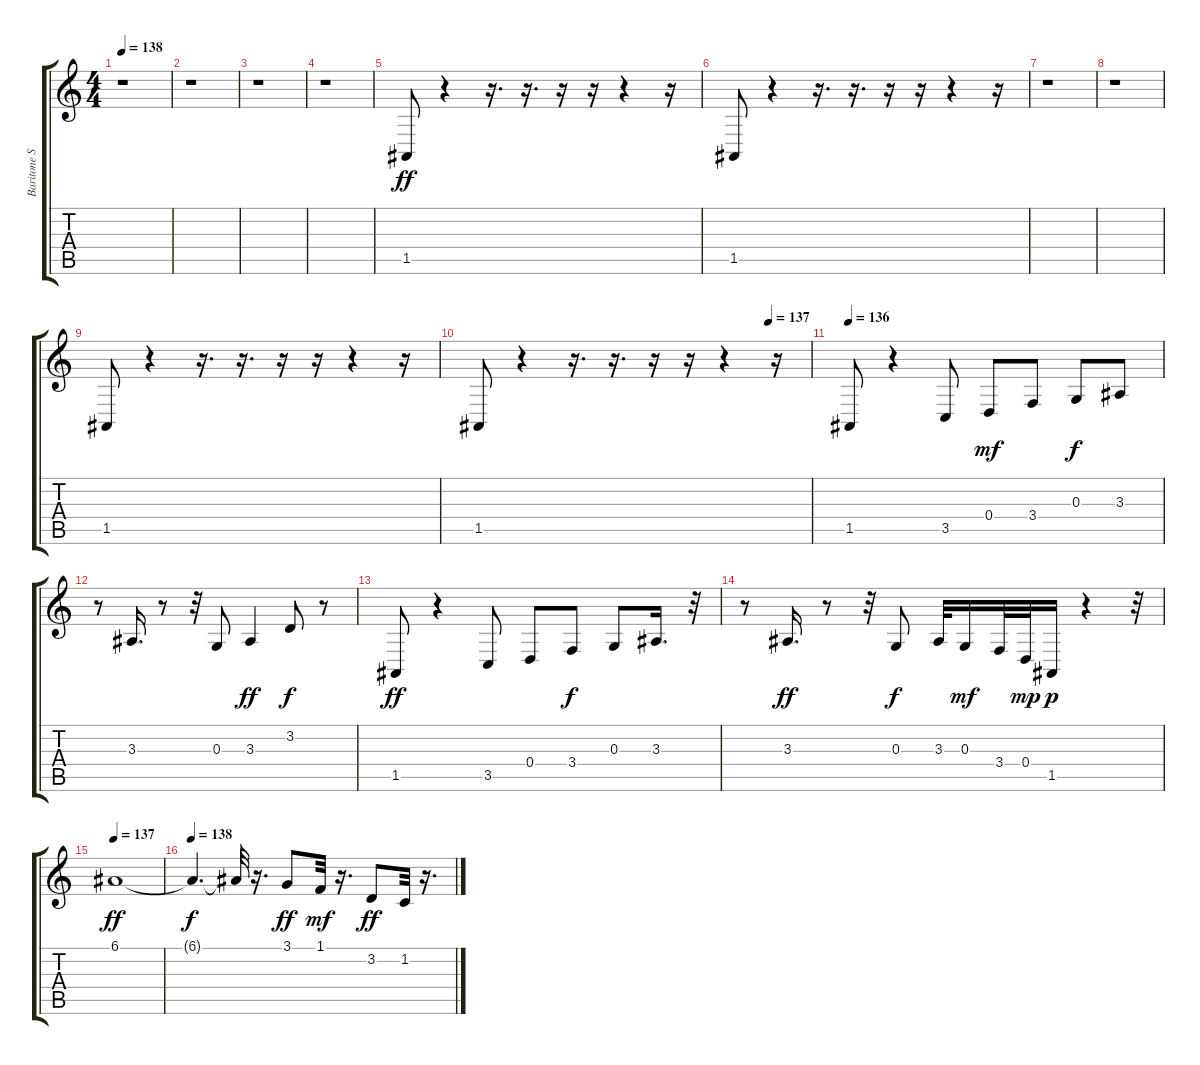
\track ("Baritone Sax        " "Baritone S") {instrument baritonesax}
\staff {score tabs}
\tuning (E4 B3 G3 D3 A2 E2) {hide}
\ts (4 4)
\tempo 138
\clef g2
\ks c
r.1{dy ff} |
r.1 |
r.1 |
r.1 |
1.5.8 r.4 r.16{d} r.16{d} r.16 r.16 r.4 r.16 |
1.5.8 r.4 r.16{d} r.16{d} r.16 r.16 r.4 r.16 |
r.1 |
r.1 |
1.5.8 r.4 r.16{d} r.16{d} r.16 r.16 r.4 r.16 |
\tempo (137 0.875)
1.5.8 r.4 r.16{d} r.16{d} r.16 r.16 r.4 r.16 |
\tempo 136
1.5.8 r.4 3.5.8 0.4.8{dy mf} 3.4.8 0.3.8{dy f} 3.3.8 |
r.8 3.3.16{d} r.8 r.32 0.3.8 3.3.4{dy ff} 3.2.8{dy f} r.8 |
1.5.8{dy ff} r.4 3.5.8 0.4.8 3.4.8{dy f} 0.3.8 3.3.16{d} r.32 |
r.8 3.3.16{d dy ff} r.8 r.32 0.3.8{dy f} 3.3.32 0.3.16{dy mf} 3.4.32 0.4.32{dy mp} 1.5.16{dy p} r.4 r.32 |
\tempo 137
6.1.1{dy ff} |
\tempo 138
6.1{t}.4{d dy f} 6.1{t}.32 r.16{d} 3.1.8{dy ff} 1.1.32{dy mf} r.16{d} 3.2.8{dy ff} 1.2.32 r.16{d}
